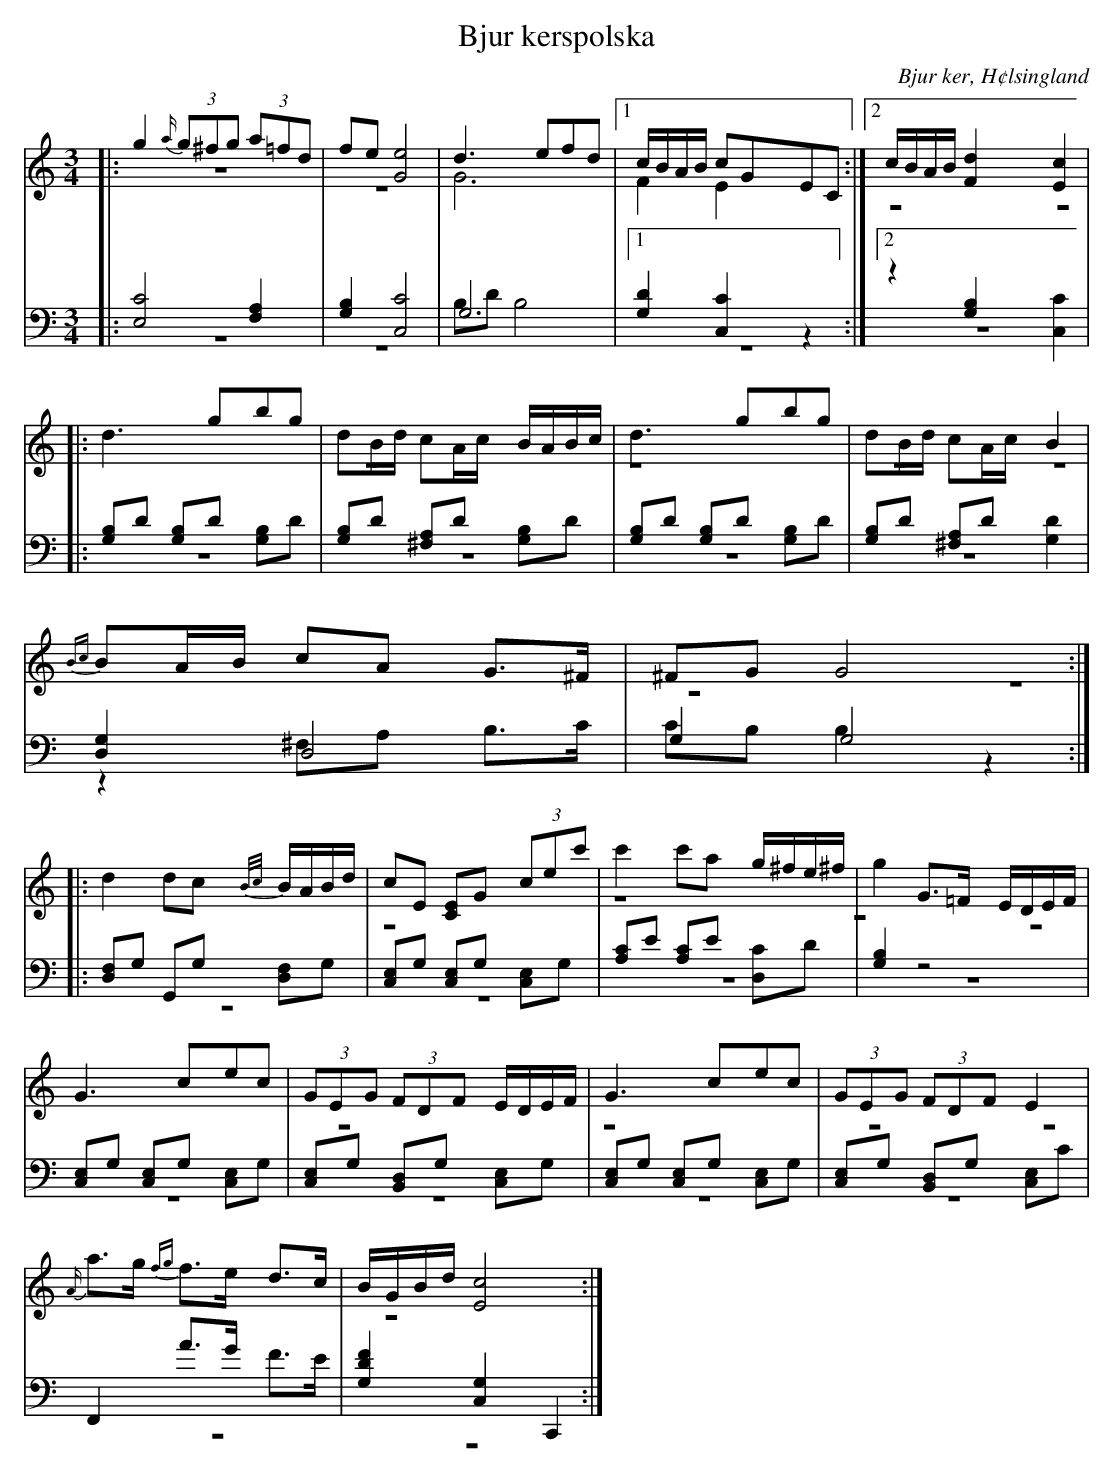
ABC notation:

X:1
T: Bjur kerspolska
O: Bjur ker, H¢lsingland
M: 3/4
L: 1/8
K: C
V:1
V:2 merge
V:3
V:4 merge
V:1
|:g2 {a/} (3g^fg (3a=fd|fe [G4e4]|d3 efd|1 c/B/A/B/ cGEC:|2 c/B/A/B/ [F2d2][E2c2]|
|:d3 gbg| dB/d/ cA/c/ B/A/B/c/| d3 gbg| dB/d/ cA/c/ B2|
{B8/5c8/5}BA/B/ cA G>^F| ^FG G4 :|
|:d2 dc {B/c/}B/A/B/d/|cE [CE]G (3cec'|c'2 c'a g/^f/e/^f/|g2 G>=F E/D/E/F/|
G3 cec|(3GEG (3FDF E/D/E/F/|G3 cec|(3GEG (3FDF E2|
{A/}a>g {fg}f>e d>c|B/G/B/d/ [E4c4]:|
V:2
|:z6|z6|G6|1 F2 E2:|2 z6|
|:z6|z6|z6|z6|
z6|z6:|
|:z6|z6|z6|z6|
z6|z6|z6|z6|
z6|z6:|
V:3 clef=bass
|:[E,4C4] [F,2A,2]|[G,2B,2] [C,4C4]|G,6|1 [G,2D2][C,2C2] z2:|2 z2 [G,2B,2][C,2C2]|
|:[G,B,]D [G,B,]D [G,B,]D|[G,B,]D [^F,A,]D [G,B,]D|[G,B,]D [G,B,]D [G,B,]D|[G,B,]D [^F,A,]D [G,2D2]|
[D,2G,2] D,4|G,2 G,4:|
|:[D,F,]G, G,,G, [D,F,]G,|[C,E,]G, [C,E,]G, [C,E,]G,|[A,C]E [A,C]E [D,C]D| [G,2B,2] z4|
[C,E,]G, [C,E,]G, [C,E,]G,|[C,E,]G, [B,,D,]G, [C,E,]G,|[C,E,]G, [C,E,]G, [C,E,]G,|[C,E,]G, [B,,D,]G, [C,E,]C|
F,,2 A>G F>E|[G,2D2F2] [C,2G,2] C,,2:|
V:4 clef=bass
|:z6|z6|B,D B,4|1 z6:|2 z6|
|:z6|z6|z6| z6|
z2 ^F,A, B,>C |CB, B,2 z2:|
|:z6|z6|z6|z6|
z6|z6|z6|z6|
z6|z6:|
